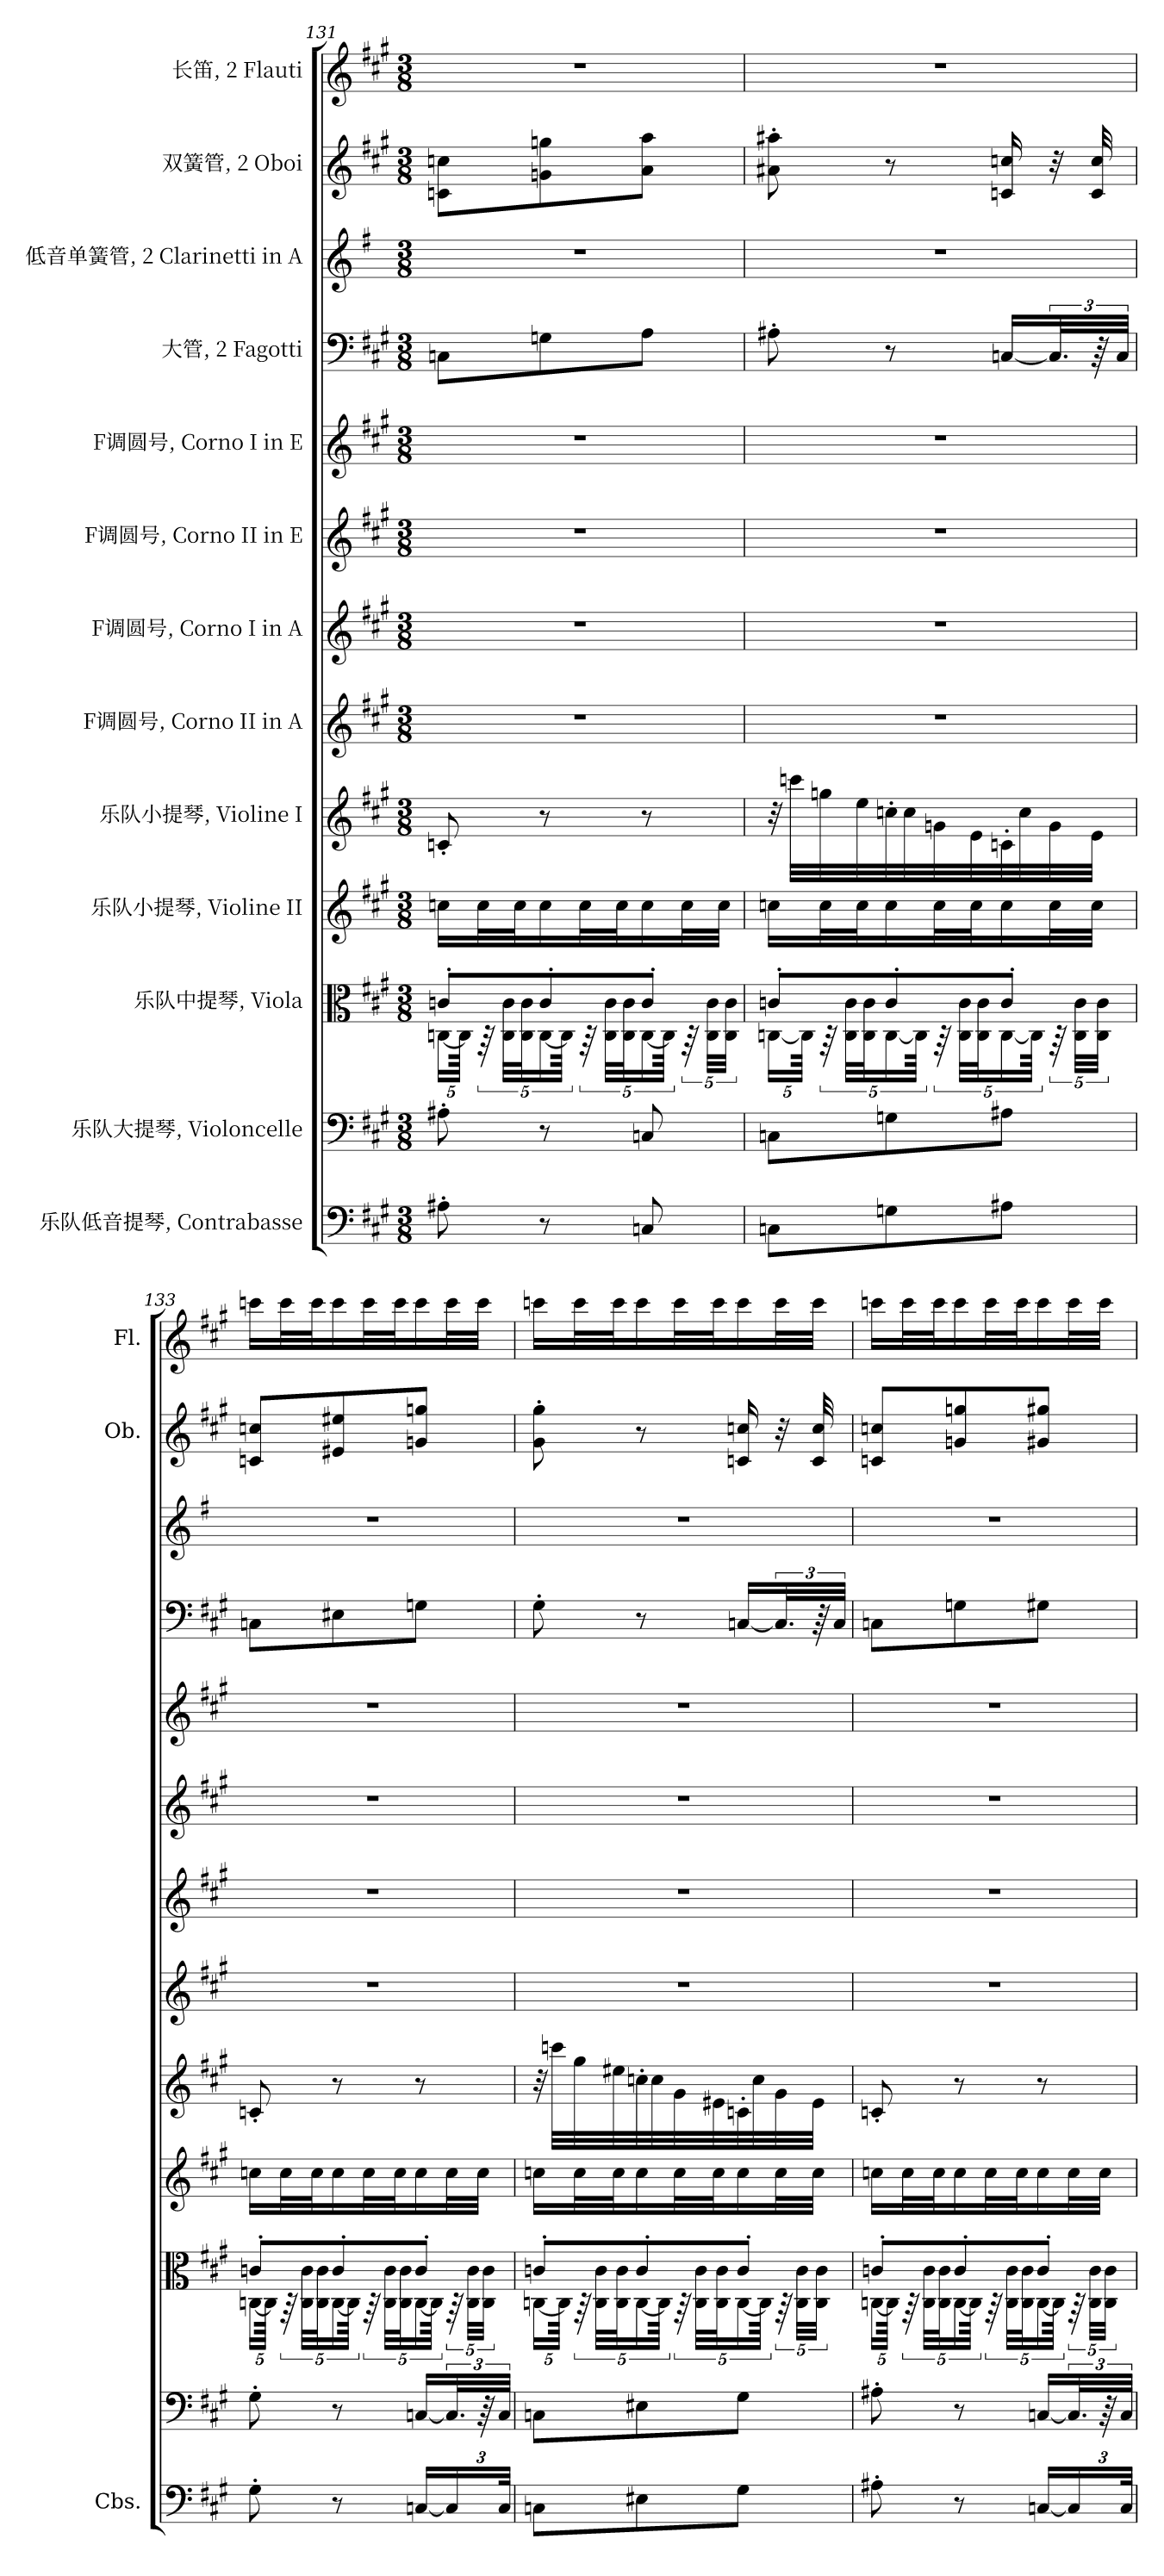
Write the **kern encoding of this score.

**kern	**kern	**kern	**kern	**kern	**kern	**kern	**kern	**kern	**kern	**kern	**kern	**kern
*part13	*part12	*part11	*part10	*part9	*part8	*part7	*part6	*part5	*part4	*part3	*part2	*part1
*staff13	*staff12	*staff11	*staff10	*staff9	*staff8	*staff7	*staff6	*staff5	*staff4	*staff3	*staff2	*staff1
*I"乐队低音提琴, Contrabasse	*I"乐队大提琴, Violoncelle	*I"乐队中提琴, Viola	*I"乐队小提琴, Violine II	*I"乐队小提琴, Violine I	*I"F调圆号, Corno II in A	*I"F调圆号, Corno I in A	*I"F调圆号, Corno II in E	*I"F调圆号, Corno I in E	*I"大管, 2 Fagotti	*I"低音单簧管, 2 Clarinetti in A	*I"双簧管, 2 Oboi	*I"长笛, 2 Flauti
*I'Cbs.	*	*	*	*	*	*	*	*	*	*	*I'Ob.	*I'Fl.
*clefF4	*clefF4	*clefC3	*clefG2	*clefG2	*clefG2	*clefG2	*clefG2	*clefG2	*clefF4	*clefG2	*clefG2	*clefG2
*ITrd7c12	*	*	*	*	*ITrd4c7	*ITrd4c7	*ITrd4c7	*ITrd4c7	*	*ITrd8c14	*	*
*k[f#c#g#]	*k[f#c#g#]	*k[f#c#g#]	*k[f#c#g#]	*k[f#c#g#]	*k[f#c#]	*k[f#c#]	*k[f#c#]	*k[f#c#]	*k[f#c#g#]	*k[f#]	*k[f#c#g#]	*k[f#c#g#]
*M3/8	*M3/8	*M3/8	*M3/8	*M3/8	*M3/8	*M3/8	*M3/8	*M3/8	*M3/8	*M3/8	*M3/8	*M3/8
*MM38	*MM38	*MM38	*MM38	*MM38	*MM38	*MM38	*MM38	*MM38	*MM38	*MM38	*MM38	*MM38
=131	=131	=131	=131	=131	=131	=131	=131	=131	=131	=131	=131	=131
*	*	*^	*	*	*	*	*	*	*	*	*	*
8AA#X'\	8A#X'\	8cn'/L	[20Cn\LL	16ccn\LL	8cn'/	4.r	4.r	4.r	4.r	8Cn\L	4.r	8cn\ 8ccn\L	4.r
.	.	.	80C\JJkk]	.	.	.	.	.	.	.	.	.	.
.	.	.	80r	32cc\L	.	.	.	.	.	.	.	.	.
.	.	.	40C\ 40c\LLL	.	.	.	.	.	.	.	.	.	.
.	.	.	.	32cc\J	.	.	.	.	.	.	.	.	.
.	.	.	40C\ 40c\J	.	.	.	.	.	.	.	.	.	.
8r	8r	8c'/	[20C\	16cc\	8r	.	.	.	.	8Gn\	.	8gn\ 8ggn\	.
.	.	.	80C\JJkk]	.	.	.	.	.	.	.	.	.	.
.	.	.	80r	32cc\L	.	.	.	.	.	.	.	.	.
.	.	.	40C\ 40c\LLL	.	.	.	.	.	.	.	.	.	.
.	.	.	.	32cc\J	.	.	.	.	.	.	.	.	.
.	.	.	40C\ 40c\J	.	.	.	.	.	.	.	.	.	.
8CCn/	8Cn/	8c'/J	[20C\	16cc\	8r	.	.	.	.	8A\J	.	8a\ 8aa\J	.
.	.	.	80C\JJkk]	.	.	.	.	.	.	.	.	.	.
.	.	.	80r	32cc\L	.	.	.	.	.	.	.	.	.
.	.	.	40C\ 40c\LLL	.	.	.	.	.	.	.	.	.	.
.	.	.	.	32cc\JJJ	.	.	.	.	.	.	.	.	.
.	.	.	40C\ 40c\JJJ	.	.	.	.	.	.	.	.	.	.
!!LO:PB:g=z
=132	=132	=132	=132	=132	=132	=132	=132	=132	=132	=132	=132	=132	=132
*	*	*	*	*	*	*	*	*	*	*	*	*	*MM38
8CCn\L	8Cn\L	8cn'/L	[20Cn\LL	16ccn\LL	32r	4.r	4.r	4.r	4.r	8A#X'\	4.r	8a#X\' 8aa#X\'	4.r
.	.	.	.	.	32cccn\LLL	.	.	.	.	.	.	.	.
.	.	.	80C\JJkk]	.	.	.	.	.	.	.	.	.	.
.	.	.	80r	32cc\L	32ggn\	.	.	.	.	.	.	.	.
.	.	.	40C\ 40c\LLL	.	.	.	.	.	.	.	.	.	.
.	.	.	.	32cc\J	32ee\	.	.	.	.	.	.	.	.
.	.	.	40C\ 40c\J	.	.	.	.	.	.	.	.	.	.
8GGn\	8Gn\	8c'/	[20C\	16cc\	32ccn'\	.	.	.	.	8r	.	8r	.
.	.	.	.	.	32cc\	.	.	.	.	.	.	.	.
.	.	.	80C\JJkk]	.	.	.	.	.	.	.	.	.	.
.	.	.	80r	32cc\L	32gn\	.	.	.	.	.	.	.	.
.	.	.	40C\ 40c\LLL	.	.	.	.	.	.	.	.	.	.
.	.	.	.	32cc\J	32e\	.	.	.	.	.	.	.	.
.	.	.	40C\ 40c\J	.	.	.	.	.	.	.	.	.	.
8AA#X\J	8A#X\J	8c'/J	[20C\	16cc\	32cn'\	.	.	.	.	[16Cn/LL	.	16cn/ 16ccn/	.
.	.	.	.	.	32cc\	.	.	.	.	.	.	.	.
.	.	.	80C\JJkk]	.	.	.	.	.	.	.	.	.	.
.	.	.	80r	32cc\L	32g\	.	.	.	.	48.C/JJk]	.	32r	.
.	.	.	40C\ 40c\LLL	.	.	.	.	.	.	.	.	.	.
.	.	.	.	32cc\JJJ	32e\JJJ	.	.	.	.	96r	.	32c/ 32cc/	.
.	.	.	40C\ 40c\JJJ	.	.	.	.	.	.	.	.	.	.
.	.	.	.	.	.	.	.	.	.	48C/	.	.	.
=133	=133	=133	=133	=133	=133	=133	=133	=133	=133	=133	=133	=133	=133
*	*	*	*	*	*	*	*	*	*	*	*	*	*MM38
8GG#'\	8G#'\	8cn'/L	[20Cn\LL	16ccn\LL	8cn'/	4.r	4.r	4.r	4.r	8Cn\L	4.r	8cn/ 8ccn/L	16cccn\LL
.	.	.	80C\JJkk]	.	.	.	.	.	.	.	.	.	.
.	.	.	80r	32cc\L	.	.	.	.	.	.	.	.	32ccc\L
.	.	.	40C\ 40c\LLL	.	.	.	.	.	.	.	.	.	.
.	.	.	.	32cc\J	.	.	.	.	.	.	.	.	32ccc\J
.	.	.	40C\ 40c\J	.	.	.	.	.	.	.	.	.	.
*	*	*	*	*	*	*	*	*	*	*	*	*	*MM40
8r	8r	8c'/	[20C\	16cc\	8r	.	.	.	.	8E#X\	.	8e#X/ 8ee#X/	16ccc\
.	.	.	80C\JJkk]	.	.	.	.	.	.	.	.	.	.
.	.	.	80r	32cc\L	.	.	.	.	.	.	.	.	32ccc\L
.	.	.	40C\ 40c\LLL	.	.	.	.	.	.	.	.	.	.
.	.	.	.	32cc\J	.	.	.	.	.	.	.	.	32ccc\J
.	.	.	40C\ 40c\J	.	.	.	.	.	.	.	.	.	.
[16CCn/LL	[16Cn/LL	8c'/J	[20C\	16cc\	8r	.	.	.	.	8Gn\J	.	8gn/ 8ggn/J	16ccc\
.	.	.	80C\JJkk]	.	.	.	.	.	.	.	.	.	.
*Xbrackettup	*	*	*	*	*	*	*	*	*	*	*	*	*
24CC/]	48.C/JJk]	.	80r	32cc\L	.	.	.	.	.	.	.	.	32ccc\L
.	.	.	40C\ 40c\LLL	.	.	.	.	.	.	.	.	.	.
.	96r	.	.	32cc\JJJ	.	.	.	.	.	.	.	.	32ccc\JJJ
.	.	.	40C\ 40c\JJJ	.	.	.	.	.	.	.	.	.	.
48CC/JJk	48C/	.	.	.	.	.	.	.	.	.	.	.	.
!!LO:PB:g=z
=134	=134	=134	=134	=134	=134	=134	=134	=134	=134	=134	=134	=134	=134
*	*	*	*	*	*	*	*	*	*	*	*	*	*MM38
8CCn\L	8Cn\L	8cn'/L	[20Cn\LL	16ccn\LL	32r	4.r	4.r	4.r	4.r	8G#'\	4.r	8g#\' 8gg#\'	16cccn\LL
.	.	.	.	.	32cccn\LLL	.	.	.	.	.	.	.	.
.	.	.	80C\JJkk]	.	.	.	.	.	.	.	.	.	.
.	.	.	80r	32cc\L	32gg#\	.	.	.	.	.	.	.	32ccc\L
.	.	.	40C\ 40c\LLL	.	.	.	.	.	.	.	.	.	.
.	.	.	.	32cc\J	32ee#X\	.	.	.	.	.	.	.	32ccc\J
.	.	.	40C\ 40c\J	.	.	.	.	.	.	.	.	.	.
*	*	*	*	*	*	*	*	*	*	*	*	*	*MM40
8EE#X\	8E#X\	8c'/	[20C\	16cc\	32ccn'\	.	.	.	.	8r	.	8r	16ccc\
.	.	.	.	.	32cc\	.	.	.	.	.	.	.	.
.	.	.	80C\JJkk]	.	.	.	.	.	.	.	.	.	.
.	.	.	80r	32cc\L	32g#\	.	.	.	.	.	.	.	32ccc\L
.	.	.	40C\ 40c\LLL	.	.	.	.	.	.	.	.	.	.
.	.	.	.	32cc\J	32e#X\	.	.	.	.	.	.	.	32ccc\J
.	.	.	40C\ 40c\J	.	.	.	.	.	.	.	.	.	.
8GG#\J	8G#\J	8c'/J	[20C\	16cc\	32cn'\	.	.	.	.	[16Cn/LL	.	16cn/ 16ccn/	16ccc\
.	.	.	.	.	32cc\	.	.	.	.	.	.	.	.
.	.	.	80C\JJkk]	.	.	.	.	.	.	.	.	.	.
.	.	.	80r	32cc\L	32g#\	.	.	.	.	48.C/JJk]	.	32r	32ccc\L
.	.	.	40C\ 40c\LLL	.	.	.	.	.	.	.	.	.	.
.	.	.	.	32cc\JJJ	32e#\JJJ	.	.	.	.	96r	.	32c/ 32cc/	32ccc\JJJ
.	.	.	40C\ 40c\JJJ	.	.	.	.	.	.	.	.	.	.
.	.	.	.	.	.	.	.	.	.	48C/	.	.	.
=135	=135	=135	=135	=135	=135	=135	=135	=135	=135	=135	=135	=135	=135
*	*	*	*	*	*	*	*	*	*	*	*	*	*MM38
8AA#X'\	8A#X'\	8cn'/L	[20Cn\LL	16ccn\LL	8cn'/	4.r	4.r	4.r	4.r	8Cn\L	4.r	8cn/ 8ccn/L	16cccn\LL
.	.	.	80C\JJkk]	.	.	.	.	.	.	.	.	.	.
.	.	.	80r	32cc\L	.	.	.	.	.	.	.	.	32ccc\L
.	.	.	40C\ 40c\LLL	.	.	.	.	.	.	.	.	.	.
.	.	.	.	32cc\J	.	.	.	.	.	.	.	.	32ccc\J
.	.	.	40C\ 40c\J	.	.	.	.	.	.	.	.	.	.
*	*	*	*	*	*	*	*	*	*	*	*	*	*MM40
8r	8r	8c'/	[20C\	16cc\	8r	.	.	.	.	8Gn\	.	8gn/ 8ggn/	16ccc\
.	.	.	80C\JJkk]	.	.	.	.	.	.	.	.	.	.
.	.	.	80r	32cc\L	.	.	.	.	.	.	.	.	32ccc\L
.	.	.	40C\ 40c\LLL	.	.	.	.	.	.	.	.	.	.
.	.	.	.	32cc\J	.	.	.	.	.	.	.	.	32ccc\J
.	.	.	40C\ 40c\J	.	.	.	.	.	.	.	.	.	.
[16CCn/LL	[16Cn/LL	8c'/J	[20C\	16cc\	8r	.	.	.	.	8G#X\J	.	8g#X/ 8gg#X/J	16ccc\
.	.	.	80C\JJkk]	.	.	.	.	.	.	.	.	.	.
24CC/]	48.C/JJk]	.	80r	32cc\L	.	.	.	.	.	.	.	.	32ccc\L
.	.	.	40C\ 40c\LLL	.	.	.	.	.	.	.	.	.	.
.	96r	.	.	32cc\JJJ	.	.	.	.	.	.	.	.	32ccc\JJJ
.	.	.	40C\ 40c\JJJ	.	.	.	.	.	.	.	.	.	.
48CC/JJk	48C/	.	.	.	.	.	.	.	.	.	.	.	.
*	*	*v	*v	*	*	*	*	*	*	*	*	*	*
=	=	=	=	=	=	=	=	=	=	=	=	=
*-	*-	*-	*-	*-	*-	*-	*-	*-	*-	*-	*-	*-
